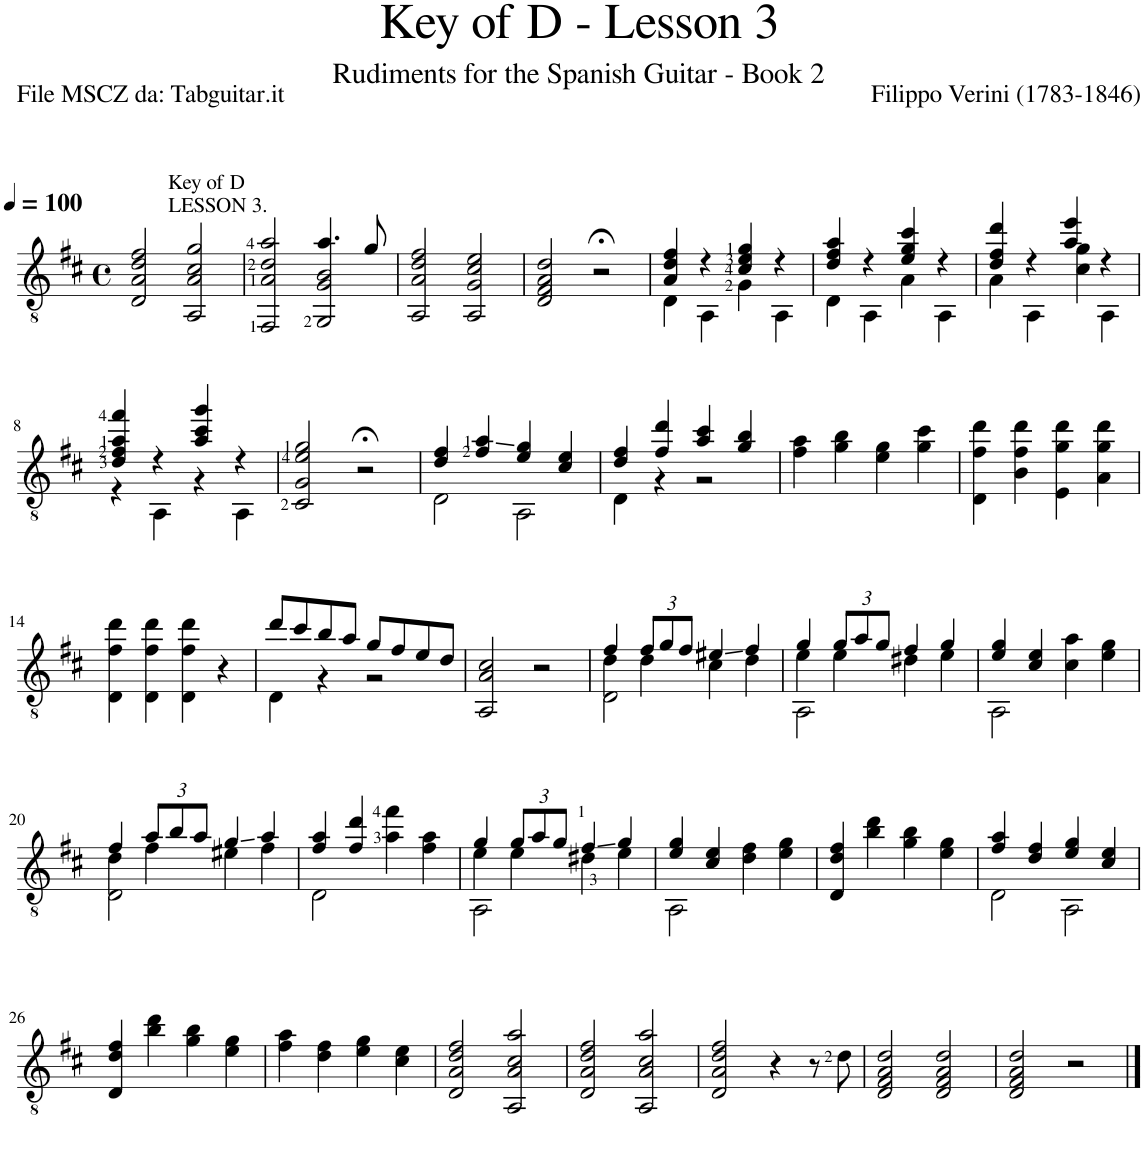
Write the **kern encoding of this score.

**kern
*part1
*staff1
*I"Guitar
*I'Guit.
*clefGv2
*k[f#c#]
*M4/4
*met(c)
*MM100
=1
!LO:TX:a:t=Key of D
!LO:TX:a:t=LESSON 3.
2D/ 2A/ 2d/ 2f#/
2AA/ 2A/ 2c#/ 2g/
=2
*^
2FF#/ 2A/ 2d/ 2a/	2ryy
4.a/	2GG/ 2G/ 2B/
8g/	.
*v	*v
=3
2AA/ 2A/ 2d/ 2f#/
2AA/ 2G/ 2c#/ 2e/
=4
2D/ 2F#/ 2A/ 2d/
2r;<
=5
*^
4A/ 4d/ 4f#/	4D\
4r	4AA\
4c#/ 4e/ 4g/	4G\
4r	4AA\
=6	=6
4d/ 4f#/ 4a/	4D\
4r	4AA\
4e/ 4g/ 4cc#/	4A\
4r	4AA\
=7	=7
4d/ 4f#/ 4dd/	4A\
4r	4AA\
4a/ 4ee/	4c#\ 4g\
4r	4AA\
!!LO:LB:g=z	!!
=8	=8
4d/ 4f#/ 4a/ 4ff#/	4r
4r	4AA\
4a/ 4cc#/ 4gg/	4r
4r	4AA\
*v	*v
=9
2C#/ 2G/ 2e/ 2g/
2r;<
=10
*^
4d/ 4f#/	2D\
4f#/ 4a/	.
4e/ 4g/	2AA\
4c#/ 4e/	.
=11	=11
4d/ 4f#/	4D\
4f#/ 4dd/	4r
4a/ 4cc#/	2r
4g/ 4b/	.
*v	*v
=12
4f#\ 4a\
4g\ 4b\
4e\ 4g\
4g\ 4cc#\
=13
4D\ 4f#\ 4dd\
4B\ 4f#\ 4dd\
4E\ 4g\ 4dd\
4A\ 4g\ 4dd\
!!LO:LB:g=z
=14
4D\ 4f#\ 4dd\
4D\ 4f#\ 4dd\
4D\ 4f#\ 4dd\
4r
=15
*^
8dd/L	4D\
8cc#/	.
8b/	4r
8a/J	.
8g/L	2r
8f#/	.
8e/	.
8d/J	.
*v	*v
=16
2AA/ 2A/ 2c#/
2r
=17
*^
*	*^
4f#/	4d\	2D\
*Xbrackettup	*	*
12f#/L	4d\	.
12g/	.	.
12f#/J	.	.
4e#X/	4c#\	2ryy
4f#/	4d\	.
=18	=18	=18
4g/	4e\	2AA\
12g/L	4e\	.
12a/	.	.
12g/J	.	.
4f#/	4d#X\	2ryy
4g/	4e\	.
*	*v	*v
=19	=19
4e/ 4g/	2AA\
4c#/ 4e/	.
4c#\ 4a\	2ryy
4e\ 4g\	.
!!LO:LB:g=z	!!
=20	=20
*	*^
4f#/	4d\	2D\
12a/L	4f#\	.
12b/	.	.
12a/J	.	.
4g/	4e#X\	2ryy
4a/	4f#\	.
*	*v	*v
=21	=21
4f#/ 4a/	2D\
4f#/ 4dd/	.
4a\ 4ff#\	2ryy
4f#\ 4a\	.
=22	=22
*	*^
4g/	4e\	2AA\
12g/L	4e\	.
12a/	.	.
12g/J	.	.
4f#/	4d#X\	2ryy
4g/	4e\	.
*	*v	*v
=23	=23
4e/ 4g/	2AA\
4c#/ 4e/	.
4d\ 4f#\	2ryy
4e\ 4g\	.
*v	*v
=24
4D/ 4d/ 4f#/
4b\ 4dd\
4g\ 4b\
4e\ 4g\
=25
*^
4f#/ 4a/	2D\
4d/ 4f#/	.
4e/ 4g/	2AA\
4c#/ 4e/	.
*v	*v
!!LO:LB:g=z
=26
4D/ 4d/ 4f#/
4b\ 4dd\
4g\ 4b\
4e\ 4g\
=27
4f#\ 4a\
4d\ 4f#\
4e\ 4g\
4c#\ 4e\
=28
2D/ 2A/ 2d/ 2f#/
2AA/ 2A/ 2c#/ 2a/
=29
2D/ 2A/ 2d/ 2f#/
2AA/ 2A/ 2c#/ 2a/
=30
2D/ 2A/ 2d/ 2f#/
4r
8r
8d\
=31
2D/ 2F#/ 2A/ 2d/
2D/ 2F#/ 2A/ 2d/
=32
2D/ 2F#/ 2A/ 2d/
2r
==
*-
